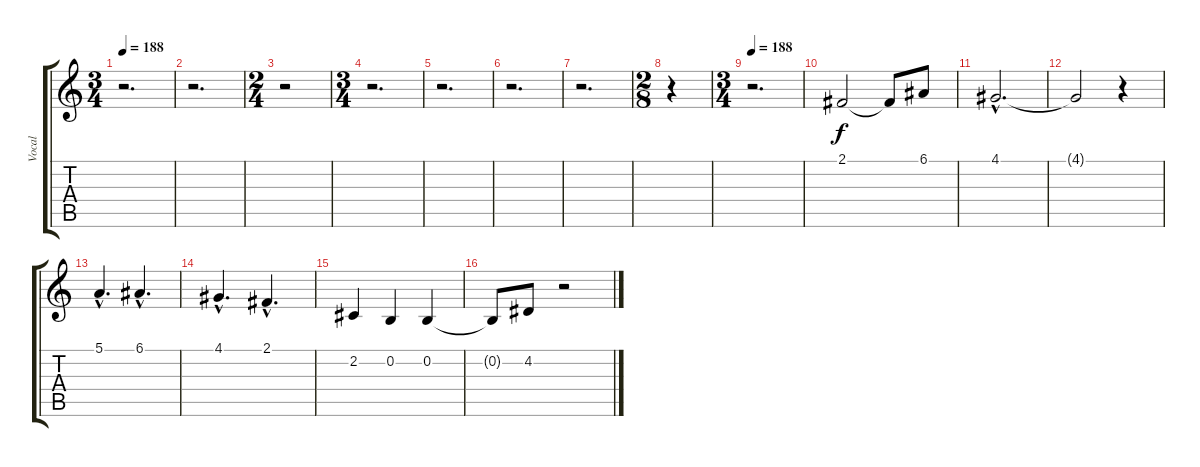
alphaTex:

\track ("Vocal" "Vocal") {instrument viola}
\staff {score tabs}
\tuning (E4 B3 G3 D3 A2 E2) {hide}
\ts (3 4)
\tempo 188
\clef g2
\ks c
r.2{d dy f} |
r.2{d} |
\ts (2 4)
r.2 |
\ts (3 4)
r.2{d} |
r.2{d} |
r.2{d} |
r.2{d} |
\ts (2 8)
r.4 |
\ts (3 4)
\tempo 188
r.2{d} |
2.1.2{volume 16} 2.1{t}.8 6.1.8 |
4.1{hac}.2{d} |
4.1{t}.2 r.4 |
5.1{hac}.4{d} 6.1{hac}.4{d} |
4.1{hac}.4{d} 2.1{hac}.4{d} |
2.2.4 0.2.4 0.2.4 |
0.2{t}.8 4.2.8 r.2
